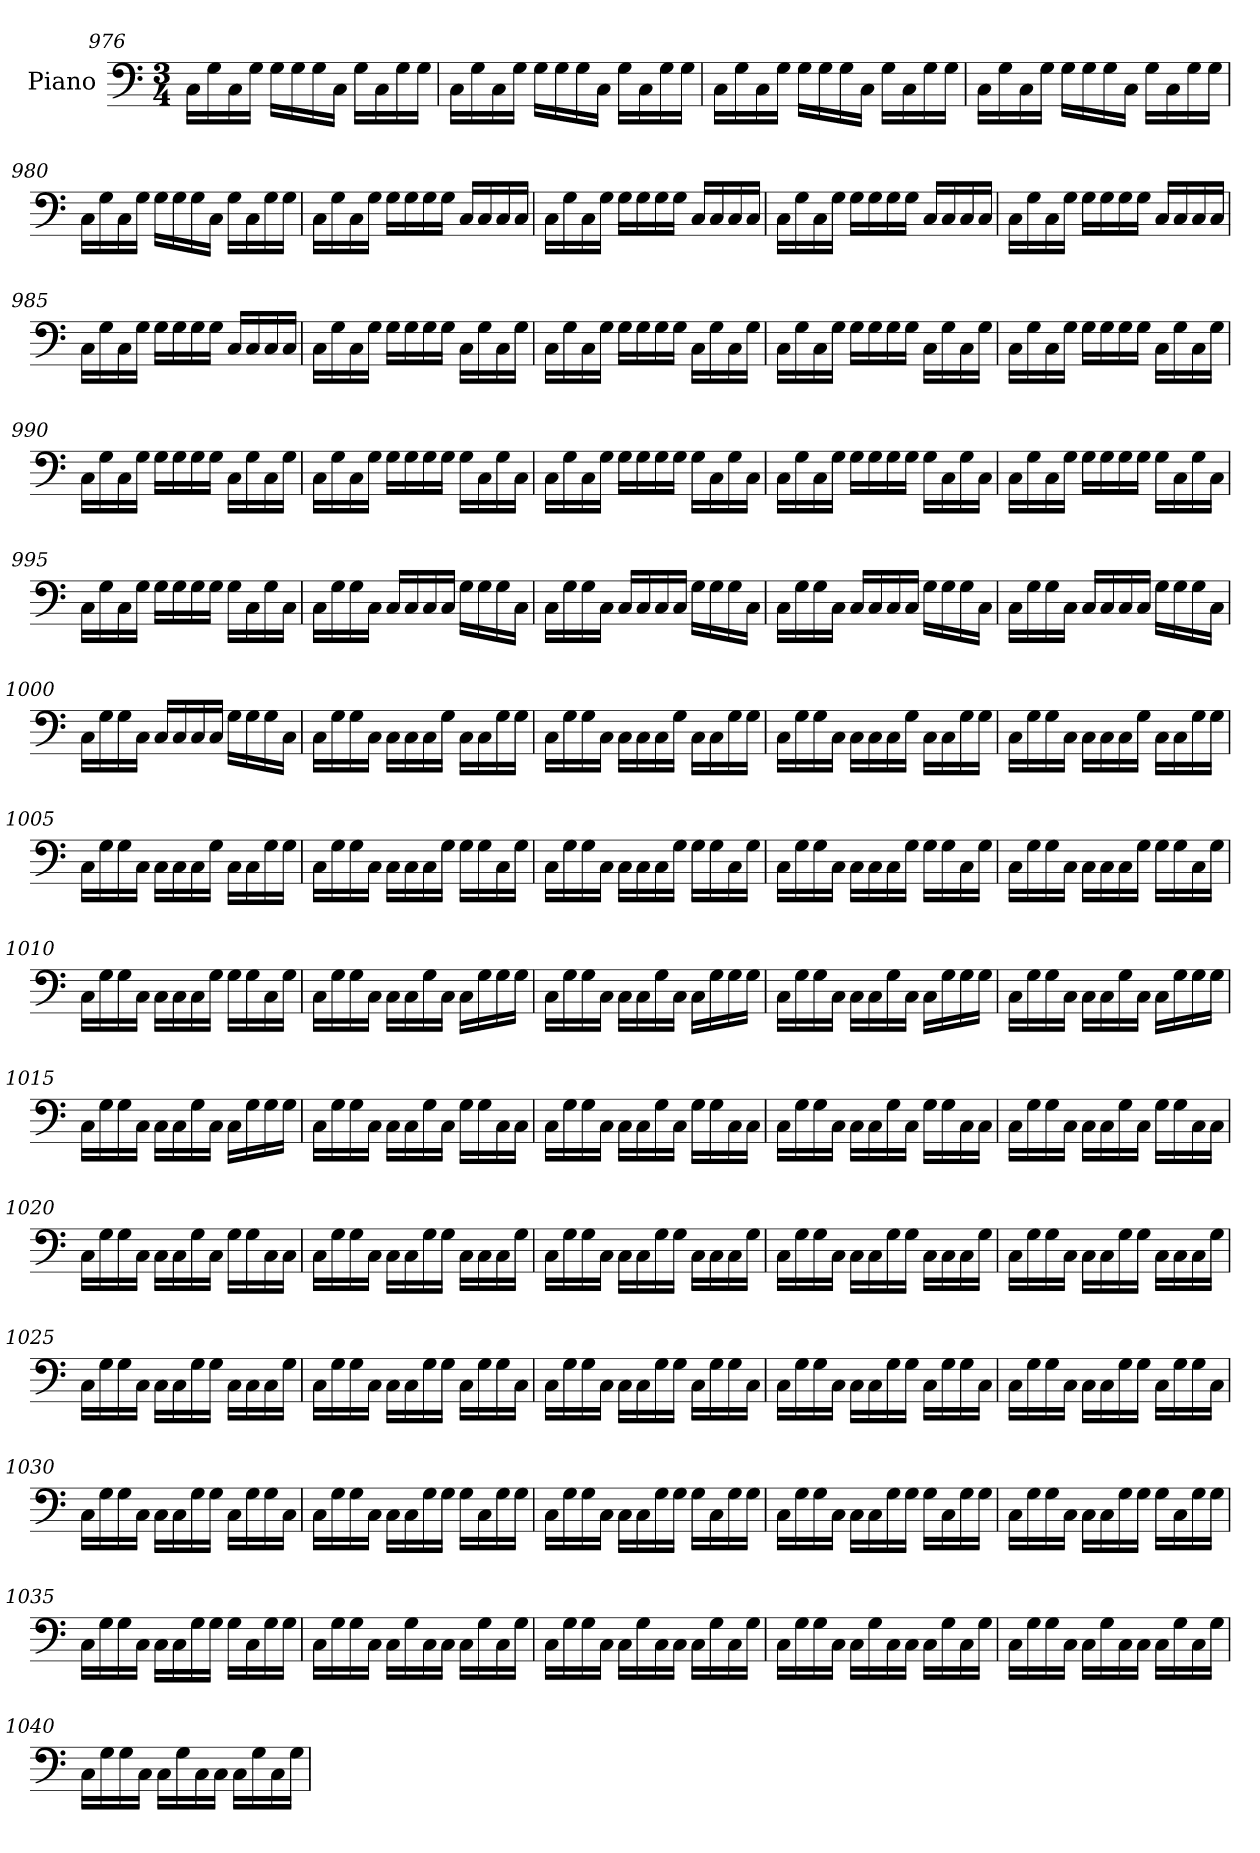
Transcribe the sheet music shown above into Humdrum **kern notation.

**kern
*part1
*staff1
*I"Piano
*I'Pno.
!!LO:LB:g=z
*clefF4
*k[]
*M3/4
=976
16C\LL
16G\
16C\
16G\JJ
16G\LL
16G\
16G\
16C\JJ
16G\LL
16C\
16G\
16G\JJ
=977
16C\LL
16G\
16C\
16G\JJ
16G\LL
16G\
16G\
16C\JJ
16G\LL
16C\
16G\
16G\JJ
=978
16C\LL
16G\
16C\
16G\JJ
16G\LL
16G\
16G\
16C\JJ
16G\LL
16C\
16G\
16G\JJ
!!LO:LB:g=z
=979
16C\LL
16G\
16C\
16G\JJ
16G\LL
16G\
16G\
16C\JJ
16G\LL
16C\
16G\
16G\JJ
=980
16C\LL
16G\
16C\
16G\JJ
16G\LL
16G\
16G\
16C\JJ
16G\LL
16C\
16G\
16G\JJ
=981
16C\LL
16G\
16C\
16G\JJ
16G\LL
16G\
16G\
16G\JJ
16C/LL
16C/
16C/
16C/JJ
!!LO:LB:g=z
=982
16C\LL
16G\
16C\
16G\JJ
16G\LL
16G\
16G\
16G\JJ
16C/LL
16C/
16C/
16C/JJ
=983
16C\LL
16G\
16C\
16G\JJ
16G\LL
16G\
16G\
16G\JJ
16C/LL
16C/
16C/
16C/JJ
=984
16C\LL
16G\
16C\
16G\JJ
16G\LL
16G\
16G\
16G\JJ
16C/LL
16C/
16C/
16C/JJ
!!LO:LB:g=z
=985
16C\LL
16G\
16C\
16G\JJ
16G\LL
16G\
16G\
16G\JJ
16C/LL
16C/
16C/
16C/JJ
=986
16C\LL
16G\
16C\
16G\JJ
16G\LL
16G\
16G\
16G\JJ
16C\LL
16G\
16C\
16G\JJ
=987
16C\LL
16G\
16C\
16G\JJ
16G\LL
16G\
16G\
16G\JJ
16C\LL
16G\
16C\
16G\JJ
!!LO:LB:g=z
=988
16C\LL
16G\
16C\
16G\JJ
16G\LL
16G\
16G\
16G\JJ
16C\LL
16G\
16C\
16G\JJ
=989
16C\LL
16G\
16C\
16G\JJ
16G\LL
16G\
16G\
16G\JJ
16C\LL
16G\
16C\
16G\JJ
=990
16C\LL
16G\
16C\
16G\JJ
16G\LL
16G\
16G\
16G\JJ
16C\LL
16G\
16C\
16G\JJ
!!LO:LB:g=z
=991
16C\LL
16G\
16C\
16G\JJ
16G\LL
16G\
16G\
16G\JJ
16G\LL
16C\
16G\
16C\JJ
=992
16C\LL
16G\
16C\
16G\JJ
16G\LL
16G\
16G\
16G\JJ
16G\LL
16C\
16G\
16C\JJ
=993
16C\LL
16G\
16C\
16G\JJ
16G\LL
16G\
16G\
16G\JJ
16G\LL
16C\
16G\
16C\JJ
!!LO:LB:g=z
=994
16C\LL
16G\
16C\
16G\JJ
16G\LL
16G\
16G\
16G\JJ
16G\LL
16C\
16G\
16C\JJ
=995
16C\LL
16G\
16C\
16G\JJ
16G\LL
16G\
16G\
16G\JJ
16G\LL
16C\
16G\
16C\JJ
=996
16C\LL
16G\
16G\
16C\JJ
16C/LL
16C/
16C/
16C/JJ
16G\LL
16G\
16G\
16C\JJ
!!LO:PB:g=z
=997
16C\LL
16G\
16G\
16C\JJ
16C/LL
16C/
16C/
16C/JJ
16G\LL
16G\
16G\
16C\JJ
=998
16C\LL
16G\
16G\
16C\JJ
16C/LL
16C/
16C/
16C/JJ
16G\LL
16G\
16G\
16C\JJ
=999
16C\LL
16G\
16G\
16C\JJ
16C/LL
16C/
16C/
16C/JJ
16G\LL
16G\
16G\
16C\JJ
!!LO:LB:g=z
=1000
16C\LL
16G\
16G\
16C\JJ
16C/LL
16C/
16C/
16C/JJ
16G\LL
16G\
16G\
16C\JJ
=1001
16C\LL
16G\
16G\
16C\JJ
16C\LL
16C\
16C\
16G\JJ
16C\LL
16C\
16G\
16G\JJ
=1002
16C\LL
16G\
16G\
16C\JJ
16C\LL
16C\
16C\
16G\JJ
16C\LL
16C\
16G\
16G\JJ
!!LO:LB:g=z
=1003
16C\LL
16G\
16G\
16C\JJ
16C\LL
16C\
16C\
16G\JJ
16C\LL
16C\
16G\
16G\JJ
=1004
16C\LL
16G\
16G\
16C\JJ
16C\LL
16C\
16C\
16G\JJ
16C\LL
16C\
16G\
16G\JJ
=1005
16C\LL
16G\
16G\
16C\JJ
16C\LL
16C\
16C\
16G\JJ
16C\LL
16C\
16G\
16G\JJ
!!LO:LB:g=z
=1006
16C\LL
16G\
16G\
16C\JJ
16C\LL
16C\
16C\
16G\JJ
16G\LL
16G\
16C\
16G\JJ
=1007
16C\LL
16G\
16G\
16C\JJ
16C\LL
16C\
16C\
16G\JJ
16G\LL
16G\
16C\
16G\JJ
=1008
16C\LL
16G\
16G\
16C\JJ
16C\LL
16C\
16C\
16G\JJ
16G\LL
16G\
16C\
16G\JJ
!!LO:LB:g=z
=1009
16C\LL
16G\
16G\
16C\JJ
16C\LL
16C\
16C\
16G\JJ
16G\LL
16G\
16C\
16G\JJ
=1010
16C\LL
16G\
16G\
16C\JJ
16C\LL
16C\
16C\
16G\JJ
16G\LL
16G\
16C\
16G\JJ
=1011
16C\LL
16G\
16G\
16C\JJ
16C\LL
16C\
16G\
16C\JJ
16C\LL
16G\
16G\
16G\JJ
!!LO:LB:g=z
=1012
16C\LL
16G\
16G\
16C\JJ
16C\LL
16C\
16G\
16C\JJ
16C\LL
16G\
16G\
16G\JJ
=1013
16C\LL
16G\
16G\
16C\JJ
16C\LL
16C\
16G\
16C\JJ
16C\LL
16G\
16G\
16G\JJ
=1014
16C\LL
16G\
16G\
16C\JJ
16C\LL
16C\
16G\
16C\JJ
16C\LL
16G\
16G\
16G\JJ
!!LO:LB:g=z
=1015
16C\LL
16G\
16G\
16C\JJ
16C\LL
16C\
16G\
16C\JJ
16C\LL
16G\
16G\
16G\JJ
=1016
16C\LL
16G\
16G\
16C\JJ
16C\LL
16C\
16G\
16C\JJ
16G\LL
16G\
16C\
16C\JJ
=1017
16C\LL
16G\
16G\
16C\JJ
16C\LL
16C\
16G\
16C\JJ
16G\LL
16G\
16C\
16C\JJ
!!LO:LB:g=z
=1018
16C\LL
16G\
16G\
16C\JJ
16C\LL
16C\
16G\
16C\JJ
16G\LL
16G\
16C\
16C\JJ
=1019
16C\LL
16G\
16G\
16C\JJ
16C\LL
16C\
16G\
16C\JJ
16G\LL
16G\
16C\
16C\JJ
=1020
16C\LL
16G\
16G\
16C\JJ
16C\LL
16C\
16G\
16C\JJ
16G\LL
16G\
16C\
16C\JJ
!!LO:LB:g=z
=1021
16C\LL
16G\
16G\
16C\JJ
16C\LL
16C\
16G\
16G\JJ
16C\LL
16C\
16C\
16G\JJ
=1022
16C\LL
16G\
16G\
16C\JJ
16C\LL
16C\
16G\
16G\JJ
16C\LL
16C\
16C\
16G\JJ
=1023
16C\LL
16G\
16G\
16C\JJ
16C\LL
16C\
16G\
16G\JJ
16C\LL
16C\
16C\
16G\JJ
!!LO:LB:g=z
=1024
16C\LL
16G\
16G\
16C\JJ
16C\LL
16C\
16G\
16G\JJ
16C\LL
16C\
16C\
16G\JJ
=1025
16C\LL
16G\
16G\
16C\JJ
16C\LL
16C\
16G\
16G\JJ
16C\LL
16C\
16C\
16G\JJ
=1026
16C\LL
16G\
16G\
16C\JJ
16C\LL
16C\
16G\
16G\JJ
16C\LL
16G\
16G\
16C\JJ
!!LO:LB:g=z
=1027
16C\LL
16G\
16G\
16C\JJ
16C\LL
16C\
16G\
16G\JJ
16C\LL
16G\
16G\
16C\JJ
=1028
16C\LL
16G\
16G\
16C\JJ
16C\LL
16C\
16G\
16G\JJ
16C\LL
16G\
16G\
16C\JJ
=1029
16C\LL
16G\
16G\
16C\JJ
16C\LL
16C\
16G\
16G\JJ
16C\LL
16G\
16G\
16C\JJ
!!LO:PB:g=z
=1030
16C\LL
16G\
16G\
16C\JJ
16C\LL
16C\
16G\
16G\JJ
16C\LL
16G\
16G\
16C\JJ
=1031
16C\LL
16G\
16G\
16C\JJ
16C\LL
16C\
16G\
16G\JJ
16G\LL
16C\
16G\
16G\JJ
=1032
16C\LL
16G\
16G\
16C\JJ
16C\LL
16C\
16G\
16G\JJ
16G\LL
16C\
16G\
16G\JJ
!!LO:LB:g=z
=1033
16C\LL
16G\
16G\
16C\JJ
16C\LL
16C\
16G\
16G\JJ
16G\LL
16C\
16G\
16G\JJ
=1034
16C\LL
16G\
16G\
16C\JJ
16C\LL
16C\
16G\
16G\JJ
16G\LL
16C\
16G\
16G\JJ
=1035
16C\LL
16G\
16G\
16C\JJ
16C\LL
16C\
16G\
16G\JJ
16G\LL
16C\
16G\
16G\JJ
!!LO:LB:g=z
=1036
16C\LL
16G\
16G\
16C\JJ
16C\LL
16G\
16C\
16C\JJ
16C\LL
16G\
16C\
16G\JJ
=1037
16C\LL
16G\
16G\
16C\JJ
16C\LL
16G\
16C\
16C\JJ
16C\LL
16G\
16C\
16G\JJ
=1038
16C\LL
16G\
16G\
16C\JJ
16C\LL
16G\
16C\
16C\JJ
16C\LL
16G\
16C\
16G\JJ
!!LO:LB:g=z
=1039
16C\LL
16G\
16G\
16C\JJ
16C\LL
16G\
16C\
16C\JJ
16C\LL
16G\
16C\
16G\JJ
=1040
16C\LL
16G\
16G\
16C\JJ
16C\LL
16G\
16C\
16C\JJ
16C\LL
16G\
16C\
16G\JJ
=
*-
